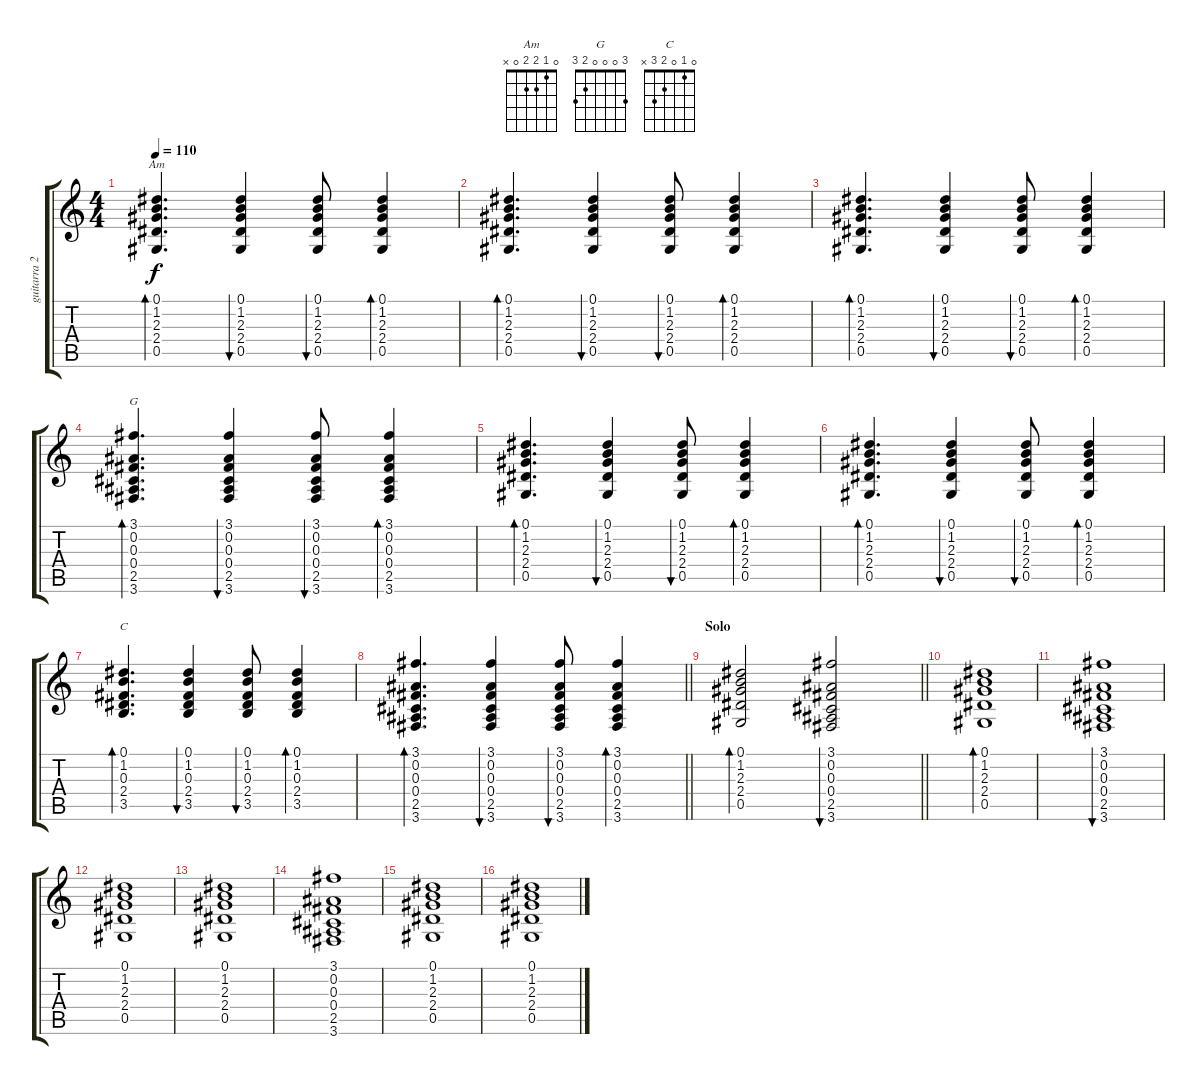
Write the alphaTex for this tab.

\track ("guitarra 2" "guitarra 2") {instrument acousticguitarsteel}
\staff {score tabs}
\tuning (Eb4 Bb3 Gb3 Db3 Ab2 Eb2) {hide}
\chord ("Am" 0 1 2 2 0 x)
\chord ("G" 3 0 0 0 2 3)
\chord ("C" 0 1 0 2 3 x)
\ts (4 4)
\tempo 110
\clef g2
\ks c
(0.1 1.2 2.3 2.4 0.5).4{d bd 60 ch "Am" dy f} (0.1 1.2 2.3 2.4 0.5).4{bu 60} (0.1 1.2 2.3 2.4 0.5).8{bu 60} (0.1 1.2 2.3 2.4 0.5).4{bd 60} |
(0.1 1.2 2.3 2.4 0.5).4{d bd 60} (0.1 1.2 2.3 2.4 0.5).4{bu 60} (0.1 1.2 2.3 2.4 0.5).8{bu 60} (0.1 1.2 2.3 2.4 0.5).4{bd 60} |
(0.1 1.2 2.3 2.4 0.5).4{d bd 60} (0.1 1.2 2.3 2.4 0.5).4{bu 60} (0.1 1.2 2.3 2.4 0.5).8{bu 60} (0.1 1.2 2.3 2.4 0.5).4{bd 60} |
(3.1 0.2 0.3 0.4 2.5 3.6).4{d bd 60 ch "G"} (3.1 0.2 0.3 0.4 2.5 3.6).4{bu 60} (3.1 0.2 0.3 0.4 2.5 3.6).8{bu 60} (3.1 0.2 0.3 0.4 2.5 3.6).4{bd 60} |
(0.1 1.2 2.3 2.4 0.5).4{d bd 60} (0.1 1.2 2.3 2.4 0.5).4{bu 60} (0.1 1.2 2.3 2.4 0.5).8{bu 60} (0.1 1.2 2.3 2.4 0.5).4{bd 60} |
(0.1 1.2 2.3 2.4 0.5).4{d bd 60} (0.1 1.2 2.3 2.4 0.5).4{bu 60} (0.1 1.2 2.3 2.4 0.5).8{bu 60} (0.1 1.2 2.3 2.4 0.5).4{bd 60} |
(0.1 1.2 0.3 2.4 3.5).4{d bd 60 ch "C"} (0.1 1.2 0.3 2.4 3.5).4{bu 60} (0.1 1.2 0.3 2.4 3.5).8{bu 60} (0.1 1.2 0.3 2.4 3.5).4{bd 60} |
\barLineRight lightlight
(3.1 0.2 0.3 0.4 2.5 3.6).4{d bd 60} (3.1 0.2 0.3 0.4 2.5 3.6).4{bu 60} (3.1 0.2 0.3 0.4 2.5 3.6).8{bu 60} (3.1 0.2 0.3 0.4 2.5 3.6).4{bd 60} |
\section ("" "Solo")
\barLineRight lightlight
(0.1 1.2 2.3 2.4 0.5).2{bd 60} (3.1 0.2 0.3 0.4 2.5 3.6).2{bu 60} |
(0.1 1.2 2.3 2.4 0.5).1{bd 60} |
(3.1 0.2 0.3 0.4 2.5 3.6).1{bu 60} |
(0.1 1.2 2.3 2.4 0.5).1 |
(0.1 1.2 2.3 2.4 0.5).1 |
(3.1 0.2 0.3 0.4 2.5 3.6).1 |
(0.1 1.2 2.3 2.4 0.5).1 |
(0.1 1.2 2.3 2.4 0.5).1
